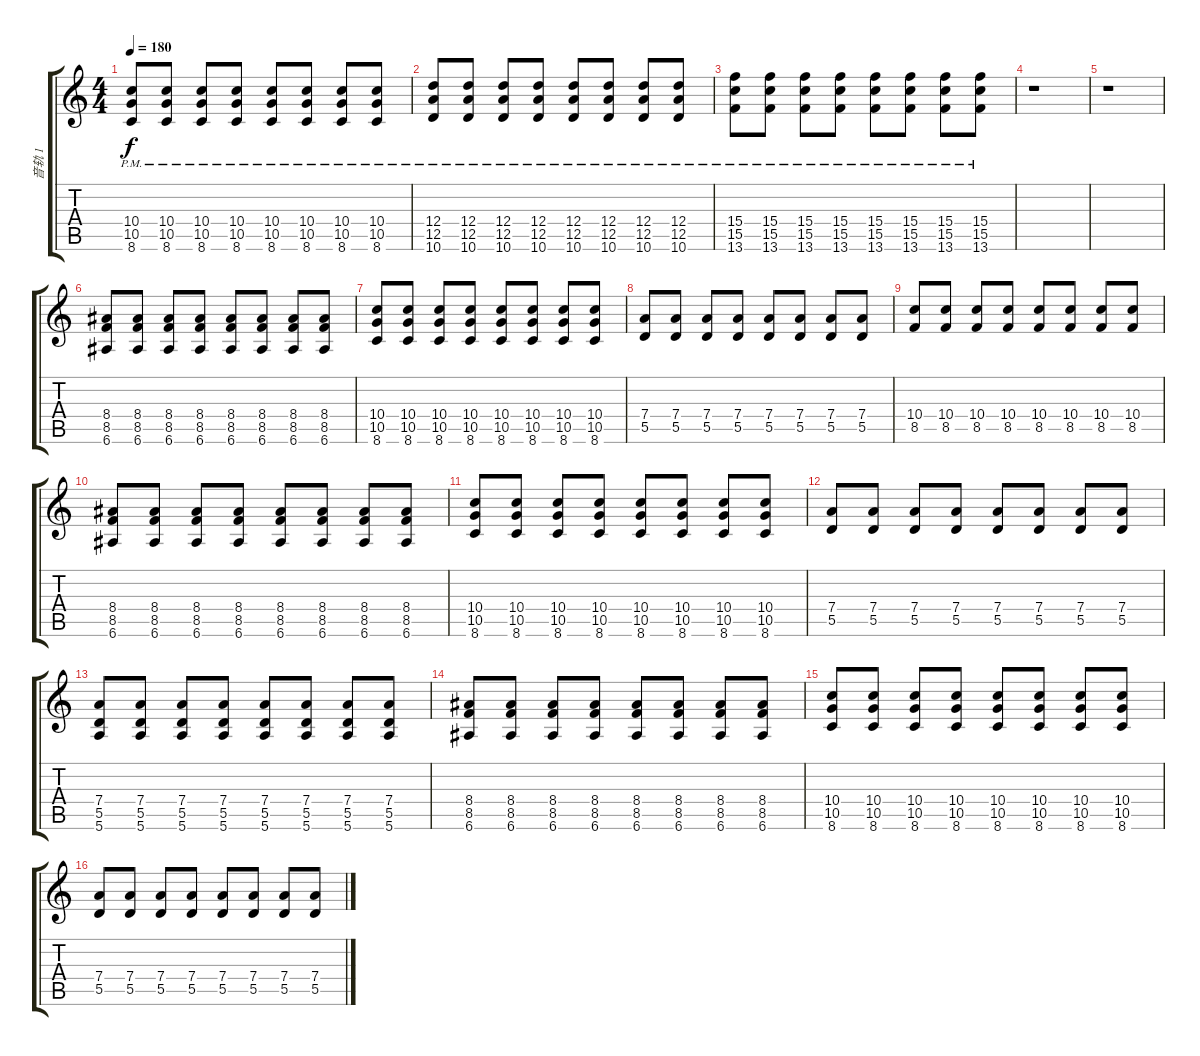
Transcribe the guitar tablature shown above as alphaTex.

\track ("音轨 1" "音轨 1") {instrument overdrivenguitar}
\staff {score tabs}
\tuning (E4 B3 G3 D3 A2 E2) {hide}
\ts (4 4)
\tempo 180
\clef g2
\ks c
(10.4{pm} 10.5{pm} 8.6{pm}).8{dy f} (10.4{pm} 10.5{pm} 8.6{pm}).8 (10.4{pm} 10.5{pm} 8.6{pm}).8 (10.4{pm} 10.5{pm} 8.6{pm}).8 (10.4{pm} 10.5{pm} 8.6{pm}).8 (10.4{pm} 10.5{pm} 8.6{pm}).8 (10.4{pm} 10.5{pm} 8.6{pm}).8 (10.4{pm} 10.5{pm} 8.6{pm}).8 |
(12.4{pm} 12.5{pm} 10.6{pm}).8 (12.4{pm} 12.5{pm} 10.6{pm}).8 (12.4{pm} 12.5{pm} 10.6{pm}).8 (12.4{pm} 12.5{pm} 10.6{pm}).8 (12.4{pm} 12.5{pm} 10.6{pm}).8 (12.4{pm} 12.5{pm} 10.6{pm}).8 (12.4{pm} 12.5{pm} 10.6{pm}).8 (12.4{pm} 12.5{pm} 10.6{pm}).8 |
(15.4{pm} 15.5{pm} 13.6{pm}).8 (15.4{pm} 15.5{pm} 13.6{pm}).8 (15.4{pm} 15.5{pm} 13.6{pm}).8 (15.4{pm} 15.5{pm} 13.6{pm}).8 (15.4{pm} 15.5{pm} 13.6{pm}).8 (15.4{pm} 15.5{pm} 13.6{pm}).8 (15.4{pm} 15.5{pm} 13.6{pm}).8 (15.4{pm} 15.5{pm} 13.6{pm}).8 |
r.1 |
r.1 |
(8.4 8.5 6.6).8 (8.4 8.5 6.6).8 (8.4 8.5 6.6).8 (8.4 8.5 6.6).8 (8.4 8.5 6.6).8 (8.4 8.5 6.6).8 (8.4 8.5 6.6).8 (8.4 8.5 6.6).8 |
(10.4 10.5 8.6).8 (10.4 10.5 8.6).8 (10.4 10.5 8.6).8 (10.4 10.5 8.6).8 (10.4 10.5 8.6).8 (10.4 10.5 8.6).8 (10.4 10.5 8.6).8 (10.4 10.5 8.6).8 |
(7.4 5.5).8 (7.4 5.5).8 (7.4 5.5).8 (7.4 5.5).8 (7.4 5.5).8 (7.4 5.5).8 (7.4 5.5).8 (7.4 5.5).8 |
(10.4 8.5).8 (10.4 8.5).8 (10.4 8.5).8 (10.4 8.5).8 (10.4 8.5).8 (10.4 8.5).8 (10.4 8.5).8 (10.4 8.5).8 |
(8.4 8.5 6.6).8 (8.4 8.5 6.6).8 (8.4 8.5 6.6).8 (8.4 8.5 6.6).8 (8.4 8.5 6.6).8 (8.4 8.5 6.6).8 (8.4 8.5 6.6).8 (8.4 8.5 6.6).8 |
(10.4 10.5 8.6).8 (10.4 10.5 8.6).8 (10.4 10.5 8.6).8 (10.4 10.5 8.6).8 (10.4 10.5 8.6).8 (10.4 10.5 8.6).8 (10.4 10.5 8.6).8 (10.4 10.5 8.6).8 |
(7.4 5.5).8 (7.4 5.5).8 (7.4 5.5).8 (7.4 5.5).8 (7.4 5.5).8 (7.4 5.5).8 (7.4 5.5).8 (7.4 5.5).8 |
(7.4 5.5 5.6).8 (7.4 5.5 5.6).8 (7.4 5.5 5.6).8 (7.4 5.5 5.6).8 (7.4 5.5 5.6).8 (7.4 5.5 5.6).8 (7.4 5.5 5.6).8 (7.4 5.5 5.6).8 |
(8.4 8.5 6.6).8 (8.4 8.5 6.6).8 (8.4 8.5 6.6).8 (8.4 8.5 6.6).8 (8.4 8.5 6.6).8 (8.4 8.5 6.6).8 (8.4 8.5 6.6).8 (8.4 8.5 6.6).8 |
(10.4 10.5 8.6).8 (10.4 10.5 8.6).8 (10.4 10.5 8.6).8 (10.4 10.5 8.6).8 (10.4 10.5 8.6).8 (10.4 10.5 8.6).8 (10.4 10.5 8.6).8 (10.4 10.5 8.6).8 |
(7.4 5.5).8 (7.4 5.5).8 (7.4 5.5).8 (7.4 5.5).8 (7.4 5.5).8 (7.4 5.5).8 (7.4 5.5).8 (7.4 5.5).8
